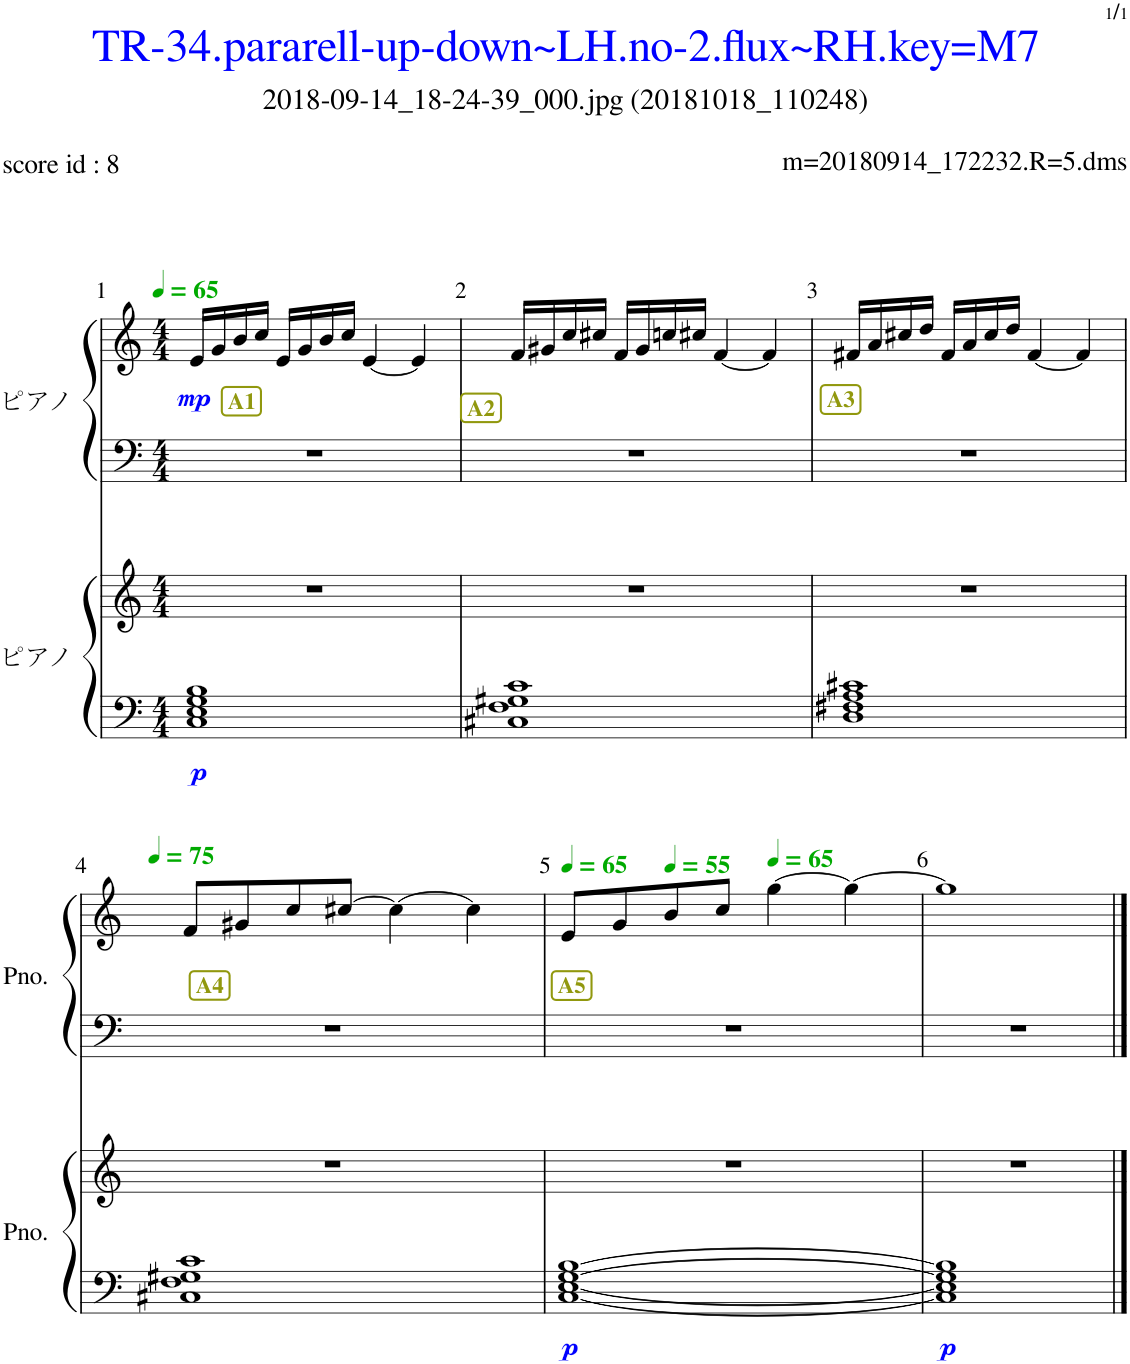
**kern	**kern	**dynam	**kern	**kern	**dynam
*part2	*part2	*part2	*part1	*part1	*part1
*staff4	*staff3	*staff3/4	*staff2	*staff1	*staff1/2
*I"ピアノ	*	*	*I"ピアノ	*	*
*clefF4	*clefG2	*	*clefF4	*clefG2	*
*k[]	*k[]	*	*k[]	*k[]	*
*M4/4	*M4/4	*	*M4/4	*M4/4	*
*MM65	*MM65	*	*MM65	*MM65	*
!!LO:REH:place=s1:b:B:cj:color=#91980E:fs=11:t=A1
=1	=1	=1	=1	=1	=1
!	!	!LO:DY:b=2	!	!	!LO:DY:b
1C 1E 1G 1B	1r	p	1r	16e/LL	mp
.	.	.	.	16g/	.
.	.	.	.	16b/	.
.	.	.	.	16cc/JJ	.
.	.	.	.	16e/LL	.
.	.	.	.	16g/	.
.	.	.	.	16b/	.
.	.	.	.	16cc/JJ	.
.	.	.	.	[4e/	.
.	.	.	.	4e/]	.
!!LO:REH:place=s1:b:B:cj:color=#91980E:fs=11:t=A2
=2	=2	=2	=2	=2	=2
1C#X 1F 1G#X 1c	1r	.	1r	16f/LL	.
.	.	.	.	16g#X/	.
.	.	.	.	16cc/	.
.	.	.	.	16cc#X/JJ	.
.	.	.	.	16f/LL	.
.	.	.	.	16g#/	.
.	.	.	.	16ccn/	.
.	.	.	.	16cc#X/JJ	.
.	.	.	.	[4f/	.
.	.	.	.	4f/]	.
!!LO:REH:place=s1:b:B:cj:color=#91980E:fs=11:t=A3
=3	=3	=3	=3	=3	=3
1D 1F#X 1A 1c#X	1r	.	1r	16f#X/LL	.
.	.	.	.	16a/	.
.	.	.	.	16cc#X/	.
.	.	.	.	16dd/JJ	.
.	.	.	.	16f#/LL	.
.	.	.	.	16a/	.
.	.	.	.	16cc#/	.
.	.	.	.	16dd/JJ	.
.	.	.	.	[4f#/	.
.	.	.	.	4f#/]	.
!!LO:LB:g=z
=4	=4	=4	=4	=4	=4
!!LO:REH:place=s1:b:B:cj:color=#91980E:fs=11:t=A4
*	*	*	*	*MM75	*
1C#X 1F 1G#X 1c	1r	.	1r	8f/L	.
.	.	.	.	8g#X/	.
.	.	.	.	8cc/	.
.	.	.	.	[8cc#X/J	.
.	.	.	.	4cc#\_	.
.	.	.	.	4cc#\]	.
=5	=5	=5	=5	=5	=5
!!LO:REH:place=s1:b:B:cj:color=#91980E:fs=11:t=A5
*	*	*	*	*MM65	*
!	!	!LO:DY:b=2	!	!	!
[1C [1E [1G [1B	1r	p	1r	8e/L	.
.	.	.	.	8g/	.
*	*	*	*	*MM55	*
.	.	.	.	8b/	.
.	.	.	.	8cc/J	.
*	*	*	*	*MM65	*
.	.	.	.	[4gg\	.
.	.	.	.	4gg\_	.
=6	=6	=6	=6	=6	=6
!	!	!LO:DY:b=2	!	!	!
1C] 1E] 1G] 1B]	1r	p	1r	1gg]	.
==	==	==	==	==	==
*-	*-	*-	*-	*-	*-
